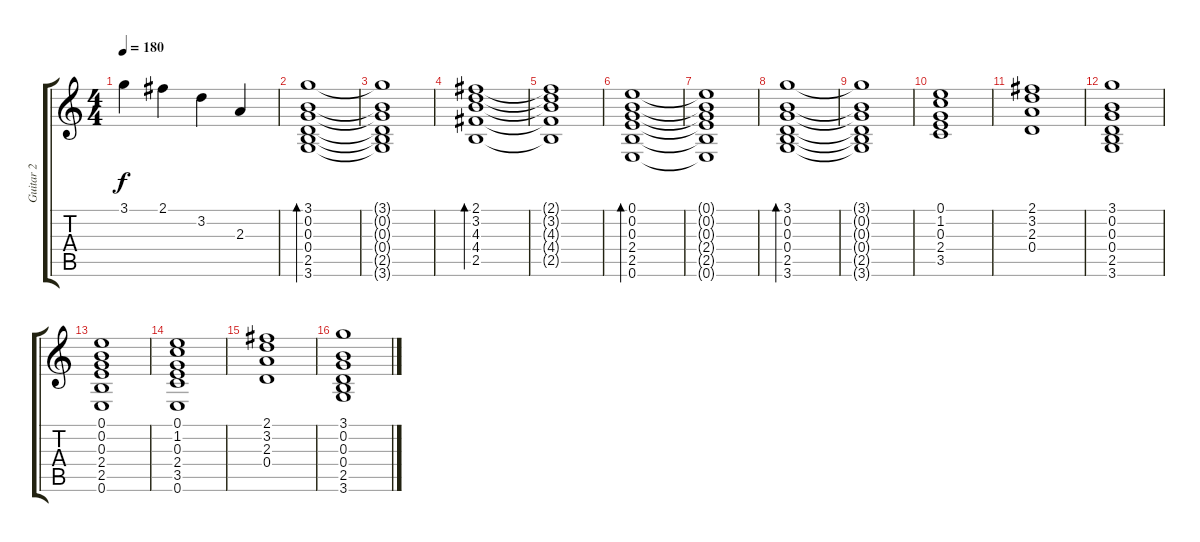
\track ("Guitar 2" "Guitar 2") {instrument acousticguitarsteel}
\staff {score tabs}
\tuning (E4 B3 G3 D3 A2 E2) {hide}
\ts (4 4)
\tempo 180
\clef g2
\ks c
3.1.4{dy f} 2.1.4 3.2.4 2.3.4 |
(3.1 0.2 0.3 0.4 2.5 3.6).1{bd 480} |
(3.1{t} 0.2{t} 0.3{t} 0.4{t} 2.5{t} 3.6{t}).1 |
(2.1 3.2 4.3 4.4 2.5).1{bd 480} |
(2.1{t} 3.2{t} 4.3{t} 4.4{t} 2.5{t}).1 |
(0.1 0.2 0.3 2.4 2.5 0.6).1{bd 480} |
(0.1{t} 0.2{t} 0.3{t} 2.4{t} 2.5{t} 0.6{t}).1 |
(3.1 0.2 0.3 0.4 2.5 3.6).1{bd 480} |
(3.1{t} 0.2{t} 0.3{t} 0.4{t} 2.5{t} 3.6{t}).1 |
(0.1 1.2 0.3 2.4 3.5).1 |
(2.1 3.2 2.3 0.4).1 |
(3.1 0.2 0.3 0.4 2.5 3.6).1 |
(0.1 0.2 0.3 2.4 2.5 0.6).1 |
(0.1 1.2 0.3 2.4 3.5 0.6).1 |
(2.1 3.2 2.3 0.4).1 |
(3.1 0.2 0.3 0.4 2.5 3.6).1
